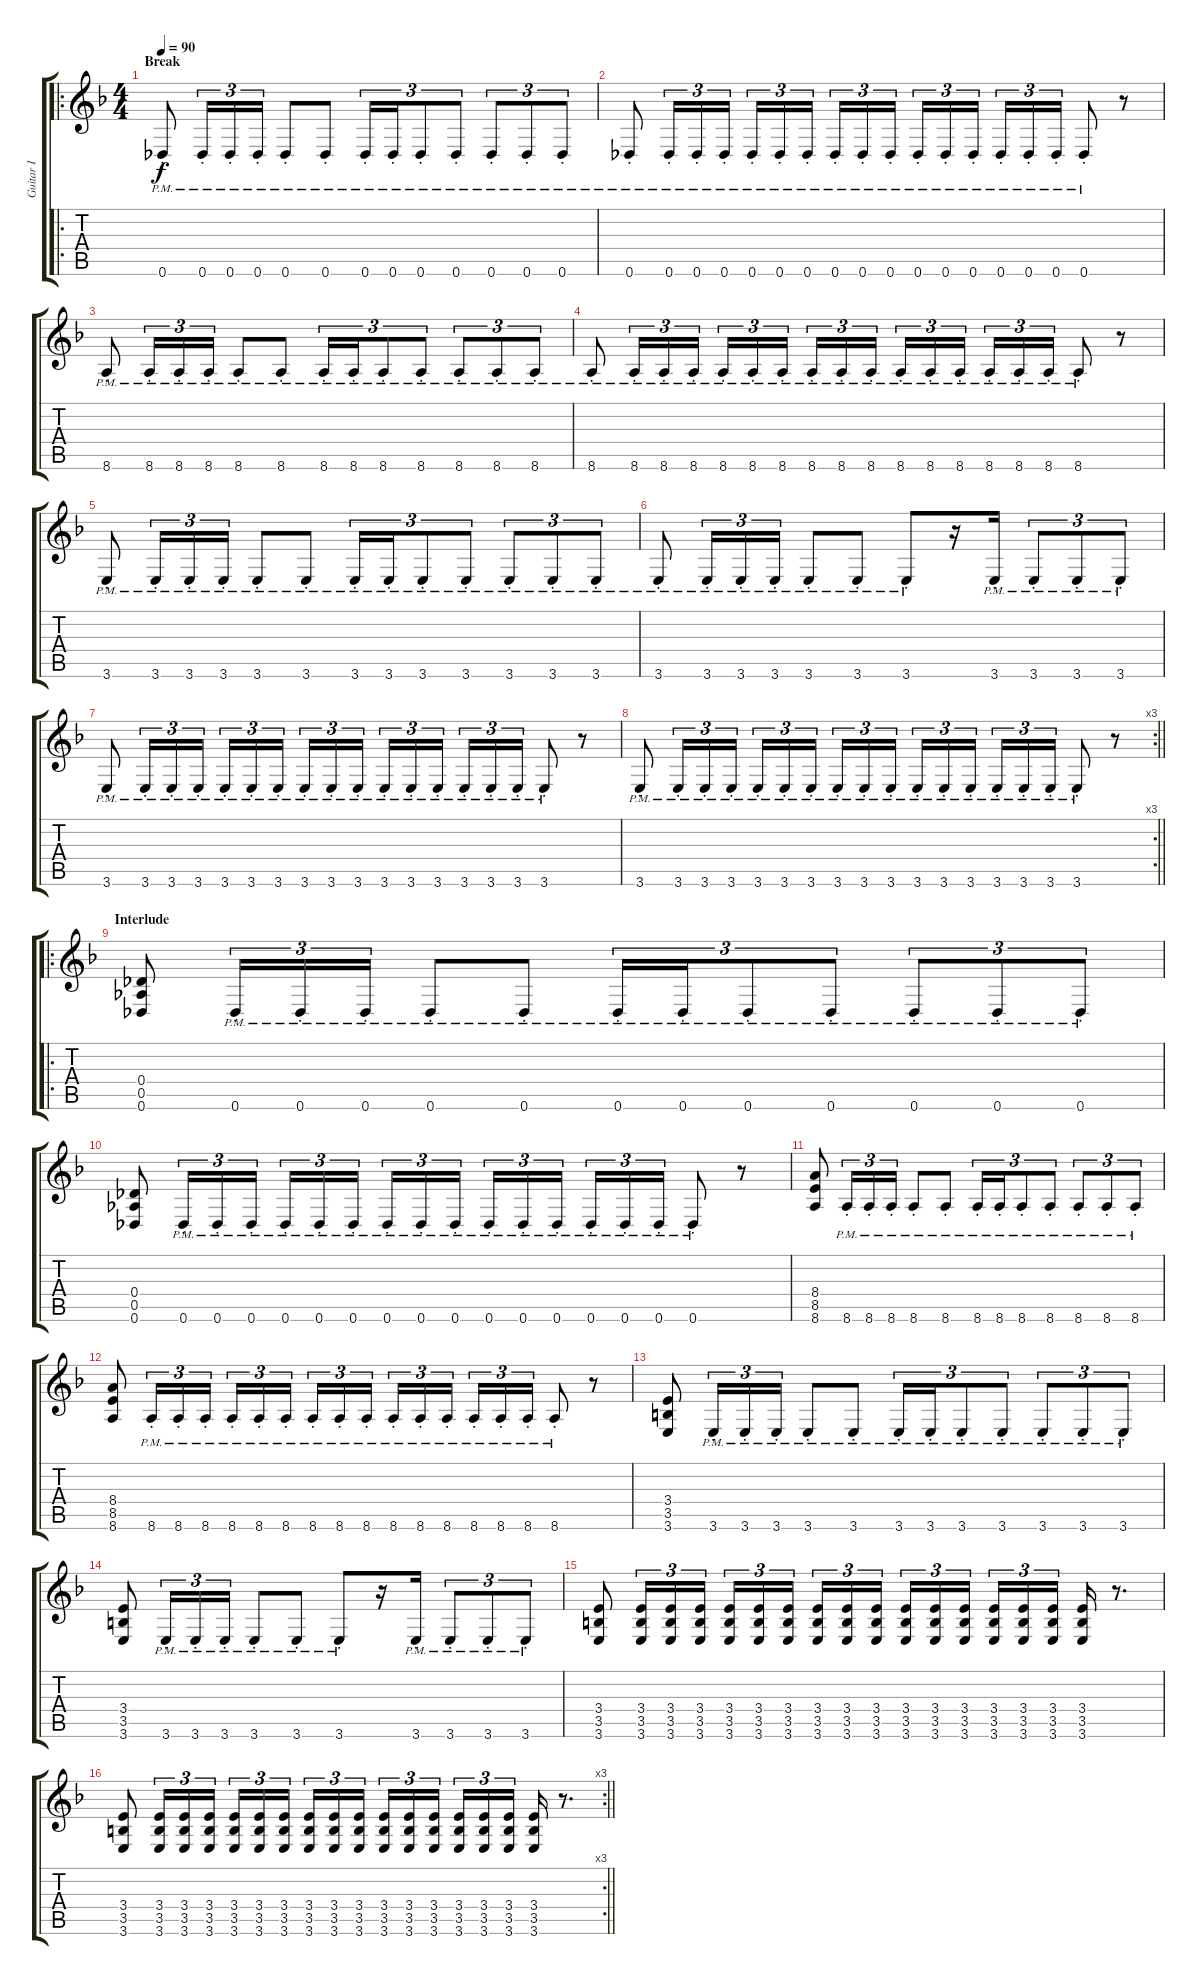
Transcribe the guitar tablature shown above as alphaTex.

\track ("Guitar I" "Guitar I") {instrument distortionguitar}
\staff {score tabs}
\tuning (Db4 Bb3 Gb3 Db3 Ab2 Db2) {hide}
\ro
\ts (4 4)
\section ("" "Break")
\tempo 90
\clef g2
\ks f
0.6{pm st}.8{dy f} 0.6{pm st}.16{tu (3 2)} 0.6{pm st}.16{tu (3 2)} 0.6{pm st}.16{tu (3 2)} 0.6{pm st}.8 0.6{pm st}.8 0.6{pm st}.16{tu (3 2)} 0.6{pm st}.16{tu (3 2)} 0.6{pm st}.8{tu (3 2)} 0.6{pm st}.8{tu (3 2)} 0.6{pm st}.8{tu (3 2)} 0.6{pm st}.8{tu (3 2)} 0.6{pm st}.8{tu (3 2)} |
0.6{pm st}.8 0.6{pm st}.16{tu (3 2)} 0.6{pm st}.16{tu (3 2)} 0.6{pm st}.16{tu (3 2)} 0.6{pm st}.16{tu (3 2)} 0.6{pm st}.16{tu (3 2)} 0.6{pm st}.16{tu (3 2) beam splitsecondary} 0.6{pm st}.16{tu (3 2)} 0.6{pm st}.16{tu (3 2)} 0.6{pm st}.16{tu (3 2)} 0.6{pm st}.16{tu (3 2)} 0.6{pm st}.16{tu (3 2)} 0.6{pm st}.16{tu (3 2) beam splitsecondary} 0.6{pm st}.16{tu (3 2)} 0.6{pm st}.16{tu (3 2)} 0.6{pm st}.16{tu (3 2)} 0.6{pm st}.8 r.8 |
8.6{pm st}.8 8.6{pm st}.16{tu (3 2)} 8.6{pm st}.16{tu (3 2)} 8.6{pm st}.16{tu (3 2)} 8.6{pm st}.8 8.6{pm st}.8 8.6{pm st}.16{tu (3 2)} 8.6{pm st}.16{tu (3 2)} 8.6{pm st}.8{tu (3 2)} 8.6{pm st}.8{tu (3 2)} 8.6{pm st}.8{tu (3 2)} 8.6{pm st}.8{tu (3 2)} 8.6{pm st}.8{tu (3 2)} |
8.6{pm st}.8 8.6{pm st}.16{tu (3 2)} 8.6{pm st}.16{tu (3 2)} 8.6{pm st}.16{tu (3 2)} 8.6{pm st}.16{tu (3 2)} 8.6{pm st}.16{tu (3 2)} 8.6{pm st}.16{tu (3 2) beam splitsecondary} 8.6{pm st}.16{tu (3 2)} 8.6{pm st}.16{tu (3 2)} 8.6{pm st}.16{tu (3 2)} 8.6{pm st}.16{tu (3 2)} 8.6{pm st}.16{tu (3 2)} 8.6{pm st}.16{tu (3 2) beam splitsecondary} 8.6{pm st}.16{tu (3 2)} 8.6{pm st}.16{tu (3 2)} 8.6{pm st}.16{tu (3 2)} 8.6{pm st}.8 r.8 |
3.6{pm st}.8 3.6{pm st}.16{tu (3 2)} 3.6{pm st}.16{tu (3 2)} 3.6{pm st}.16{tu (3 2)} 3.6{pm st}.8 3.6{pm st}.8 3.6{pm st}.16{tu (3 2)} 3.6{pm st}.16{tu (3 2)} 3.6{pm st}.8{tu (3 2)} 3.6{pm st}.8{tu (3 2)} 3.6{pm st}.8{tu (3 2)} 3.6{pm st}.8{tu (3 2)} 3.6{pm st}.8{tu (3 2)} |
3.6{pm st}.8 3.6{pm st}.16{tu (3 2)} 3.6{pm st}.16{tu (3 2)} 3.6{pm st}.16{tu (3 2)} 3.6{pm st}.8 3.6{pm st}.8 3.6{pm st}.8 r.16 3.6{pm st}.16 3.6{pm st}.8{tu (3 2)} 3.6{pm st}.8{tu (3 2)} 3.6{pm st}.8{tu (3 2)} |
3.6{pm st}.8 3.6{pm st}.16{tu (3 2)} 3.6{pm st}.16{tu (3 2)} 3.6{pm st}.16{tu (3 2)} 3.6{pm st}.16{tu (3 2)} 3.6{pm st}.16{tu (3 2)} 3.6{pm st}.16{tu (3 2) beam splitsecondary} 3.6{pm st}.16{tu (3 2)} 3.6{pm st}.16{tu (3 2)} 3.6{pm st}.16{tu (3 2)} 3.6{pm st}.16{tu (3 2)} 3.6{pm st}.16{tu (3 2)} 3.6{pm st}.16{tu (3 2) beam splitsecondary} 3.6{pm st}.16{tu (3 2)} 3.6{pm st}.16{tu (3 2)} 3.6{pm st}.16{tu (3 2)} 3.6{pm st}.8 r.8 |
\rc 3
\barLineRight lightlight
3.6{pm st}.8 3.6{pm st}.16{tu (3 2)} 3.6{pm st}.16{tu (3 2)} 3.6{pm st}.16{tu (3 2)} 3.6{pm st}.16{tu (3 2)} 3.6{pm st}.16{tu (3 2)} 3.6{pm st}.16{tu (3 2) beam splitsecondary} 3.6{pm st}.16{tu (3 2)} 3.6{pm st}.16{tu (3 2)} 3.6{pm st}.16{tu (3 2)} 3.6{pm st}.16{tu (3 2)} 3.6{pm st}.16{tu (3 2)} 3.6{pm st}.16{tu (3 2) beam splitsecondary} 3.6{pm st}.16{tu (3 2)} 3.6{pm st}.16{tu (3 2)} 3.6{pm st}.16{tu (3 2)} 3.6{pm st}.8 r.8 |
\ro
\section ("" "Interlude")
(0.4 0.5 0.6).8 0.6{pm st}.16{tu (3 2)} 0.6{pm st}.16{tu (3 2)} 0.6{pm st}.16{tu (3 2)} 0.6{pm st}.8 0.6{pm st}.8 0.6{pm st}.16{tu (3 2)} 0.6{pm st}.16{tu (3 2)} 0.6{pm st}.8{tu (3 2)} 0.6{pm st}.8{tu (3 2)} 0.6{pm st}.8{tu (3 2)} 0.6{pm st}.8{tu (3 2)} 0.6{pm st}.8{tu (3 2)} |
(0.4 0.5 0.6).8 0.6{pm st}.16{tu (3 2)} 0.6{pm st}.16{tu (3 2)} 0.6{pm st}.16{tu (3 2)} 0.6{pm st}.16{tu (3 2)} 0.6{pm st}.16{tu (3 2)} 0.6{pm st}.16{tu (3 2) beam splitsecondary} 0.6{pm st}.16{tu (3 2)} 0.6{pm st}.16{tu (3 2)} 0.6{pm st}.16{tu (3 2)} 0.6{pm st}.16{tu (3 2)} 0.6{pm st}.16{tu (3 2)} 0.6{pm st}.16{tu (3 2) beam splitsecondary} 0.6{pm st}.16{tu (3 2)} 0.6{pm st}.16{tu (3 2)} 0.6{pm st}.16{tu (3 2)} 0.6{pm st}.8 r.8 |
(8.4 8.5 8.6).8 8.6{pm st}.16{tu (3 2)} 8.6{pm st}.16{tu (3 2)} 8.6{pm st}.16{tu (3 2)} 8.6{pm st}.8 8.6{pm st}.8 8.6{pm st}.16{tu (3 2)} 8.6{pm st}.16{tu (3 2)} 8.6{pm st}.8{tu (3 2)} 8.6{pm st}.8{tu (3 2)} 8.6{pm st}.8{tu (3 2)} 8.6{pm st}.8{tu (3 2)} 8.6{pm st}.8{tu (3 2)} |
(8.4 8.5 8.6).8 8.6{pm st}.16{tu (3 2)} 8.6{pm st}.16{tu (3 2)} 8.6{pm st}.16{tu (3 2)} 8.6{pm st}.16{tu (3 2)} 8.6{pm st}.16{tu (3 2)} 8.6{pm st}.16{tu (3 2) beam splitsecondary} 8.6{pm st}.16{tu (3 2)} 8.6{pm st}.16{tu (3 2)} 8.6{pm st}.16{tu (3 2)} 8.6{pm st}.16{tu (3 2)} 8.6{pm st}.16{tu (3 2)} 8.6{pm st}.16{tu (3 2) beam splitsecondary} 8.6{pm st}.16{tu (3 2)} 8.6{pm st}.16{tu (3 2)} 8.6{pm st}.16{tu (3 2)} 8.6{pm st}.8 r.8 |
(3.4 3.5 3.6).8 3.6{pm st}.16{tu (3 2)} 3.6{pm st}.16{tu (3 2)} 3.6{pm st}.16{tu (3 2)} 3.6{pm st}.8 3.6{pm st}.8 3.6{pm st}.16{tu (3 2)} 3.6{pm st}.16{tu (3 2)} 3.6{pm st}.8{tu (3 2)} 3.6{pm st}.8{tu (3 2)} 3.6{pm st}.8{tu (3 2)} 3.6{pm st}.8{tu (3 2)} 3.6{pm st}.8{tu (3 2)} |
(3.4 3.5 3.6).8 3.6{pm st}.16{tu (3 2)} 3.6{pm st}.16{tu (3 2)} 3.6{pm st}.16{tu (3 2)} 3.6{pm st}.8 3.6{pm st}.8 3.6{pm st}.8 r.16 3.6{pm st}.16 3.6{pm st}.8{tu (3 2)} 3.6{pm st}.8{tu (3 2)} 3.6{pm st}.8{tu (3 2)} |
(3.4 3.5 3.6).8 (3.4 3.5 3.6).16{tu (3 2)} (3.4 3.5 3.6).16{tu (3 2)} (3.4 3.5 3.6).16{tu (3 2)} (3.4 3.5 3.6).16{tu (3 2)} (3.4 3.5 3.6).16{tu (3 2)} (3.4 3.5 3.6).16{tu (3 2) beam splitsecondary} (3.4 3.5 3.6).16{tu (3 2)} (3.4 3.5 3.6).16{tu (3 2)} (3.4 3.5 3.6).16{tu (3 2)} (3.4 3.5 3.6).16{tu (3 2)} (3.4 3.5 3.6).16{tu (3 2)} (3.4 3.5 3.6).16{tu (3 2) beam splitsecondary} (3.4 3.5 3.6).16{tu (3 2)} (3.4 3.5 3.6).16{tu (3 2)} (3.4 3.5 3.6).16{tu (3 2)} (3.4 3.5 3.6).16 r.8{d} |
\rc 3
\barLineRight lightlight
(3.4 3.5 3.6).8 (3.4 3.5 3.6).16{tu (3 2)} (3.4 3.5 3.6).16{tu (3 2)} (3.4 3.5 3.6).16{tu (3 2)} (3.4 3.5 3.6).16{tu (3 2)} (3.4 3.5 3.6).16{tu (3 2)} (3.4 3.5 3.6).16{tu (3 2) beam splitsecondary} (3.4 3.5 3.6).16{tu (3 2)} (3.4 3.5 3.6).16{tu (3 2)} (3.4 3.5 3.6).16{tu (3 2)} (3.4 3.5 3.6).16{tu (3 2)} (3.4 3.5 3.6).16{tu (3 2)} (3.4 3.5 3.6).16{tu (3 2) beam splitsecondary} (3.4 3.5 3.6).16{tu (3 2)} (3.4 3.5 3.6).16{tu (3 2)} (3.4 3.5 3.6).16{tu (3 2)} (3.4 3.5 3.6).16 r.8{d}
